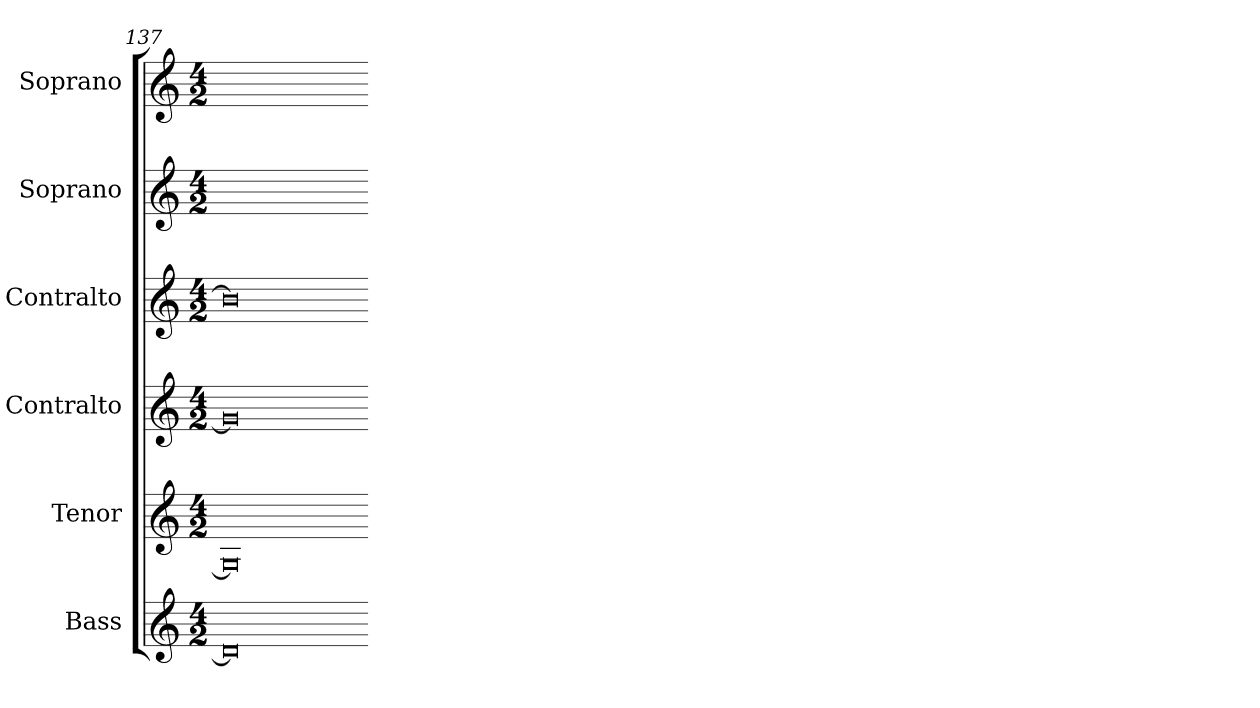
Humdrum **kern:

**kern	**kern	**kern	**kern	**kern	**kern
*part6	*part5	*part4	*part3	*part2	*part1
*staff6	*staff5	*staff4	*staff3	*staff2	*staff1
*I"Bass	*I"Tenor	*I"Contralto	*I"Contralto	*I"Soprano	*I"Soprano
*I'B	*I'T	*I'A	*I'A	*I'S	*I'S
*clefG2	*clefG2	*clefG2	*clefG2	*clefG2	*clefG2
*k[]	*k[]	*k[]	*k[]	*k[]	*k[]
*C:ion	*C:ion	*C:ion	*C:ion	*C:ion	*C:ion
*M4/2	*M4/2	*M4/2	*M4/2	*M4/2	*M4/2
=137	=137	=137	=137	=137	=137
0d]	0G]	0g]	0b]	0ryy	0ryy
=-	=-	=-	=-	=-	=-
*-	*-	*-	*-	*-	*-
